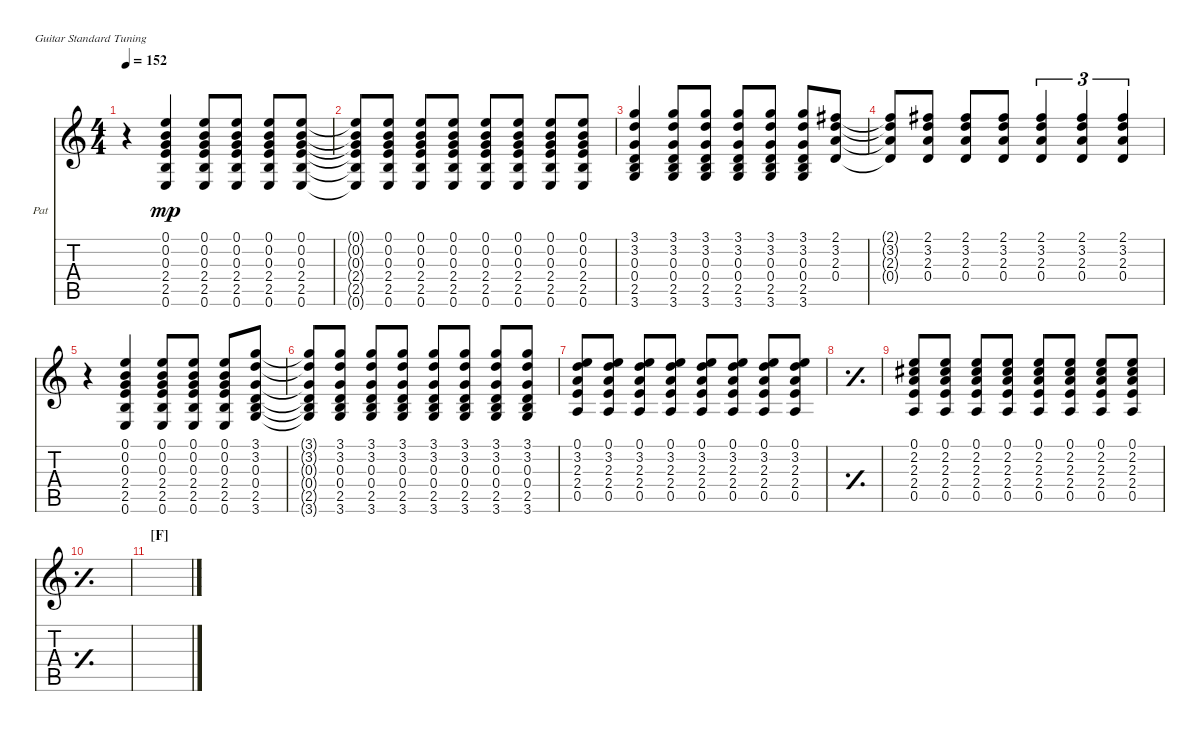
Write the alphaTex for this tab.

\defaultSystemsLayout 4
\bracketExtendMode nobrackets
\firstSystemTrackNameOrientation horizontal
\otherSystemsTrackNameOrientation horizontal
\track ("Guitar 3 (Pat Smear)" "Pat") {instrument distortionguitar}
\staff {score tabs}
\tuning (E4 B3 G3 D3 A2 E2)
\ts (4 4)
\tempo 152
\clef g2
\scale
0.333333
\ks c
r.4{dy mp} (0.6 2.5 2.4 0.1 0.2 0.3).4 (0.6 2.5 2.4 0.1 0.2 0.3).8 (0.6 2.5 2.4 0.1 0.2 0.3).8 (0.6 2.5 2.4 0.1 0.2 0.3).8 (0.6 2.5 2.4 0.1 0.2 0.3).8 |
\scale
0.333333 (0.6{t} 2.5{t} 2.4{t} 0.1{t} 0.2{t} 0.3{t}).8 (0.6 2.5 2.4 0.1 0.2 0.3).8 (0.6 2.5 2.4 0.1 0.2 0.3).8 (0.6 2.5 2.4 0.1 0.2 0.3).8 (0.6 2.5 2.4 0.1 0.2 0.3).8 (0.6 2.5 2.4 0.1 0.2 0.3).8 (0.6 2.5 2.4 0.1 0.2 0.3).8 (0.6 2.5 2.4 0.1 0.2 0.3).8 |
\scale
0.333333 (3.6 2.5 0.4 3.1 3.2 0.3).4 (3.6 2.5 0.4 3.1 3.2 0.3).8 (3.6 2.5 0.4 3.1 3.2 0.3).8 (3.6 2.5 0.4 3.1 3.2 0.3).8 (3.6 2.5 0.4 3.1 3.2 0.3).8 (3.6 2.5 0.4 3.1 3.2 0.3).8 (2.3 2.1 3.2 0.4).8 |
\scale
0.333333 (2.3{t} 2.1{t} 3.2{t} 0.4{t}).8 (2.3 2.1 3.2 0.4).8 (2.3 2.1 3.2 0.4).8 (2.3 2.1 3.2 0.4).8 (2.3 2.1 3.2 0.4).4{tu (3 2)} (2.3 2.1 3.2 0.4).4{tu (3 2)} (2.3 2.1 3.2 0.4).4{tu (3 2)} |
\scale
0.333333 r.4 (0.6 2.5 2.4 0.1 0.2 0.3).4 (0.6 2.5 2.4 0.1 0.2 0.3).8 (0.6 2.5 2.4 0.1 0.2 0.3).8 (0.6 2.5 2.4 0.1 0.2 0.3).8 (3.6 2.5 0.4 3.1 3.2 0.3).8 |
\scale
0.333333 (3.6{t} 2.5{t} 0.4{t} 3.1{t} 3.2{t} 0.3{t}).8 (3.6 2.5 0.4 3.1 3.2 0.3).8 (3.6 2.5 0.4 3.1 3.2 0.3).8 (3.6 2.5 0.4 3.1 3.2 0.3).8 (3.6 2.5 0.4 3.1 3.2 0.3).8 (3.6 2.5 0.4 3.1 3.2 0.3).8 (3.6 2.5 0.4 3.1 3.2 0.3).8 (3.6 2.5 0.4 3.1 3.2 0.3).8 |
\scale
0.333333 (3.2 2.3 2.4 0.5 0.1).8 (3.2 2.3 2.4 0.5 0.1).8 (3.2 2.3 2.4 0.5 0.1).8 (3.2 2.3 2.4 0.5 0.1).8 (3.2 2.3 2.4 0.5 0.1).8 (3.2 2.3 2.4 0.5 0.1).8 (3.2 2.3 2.4 0.5 0.1).8 (3.2 2.3 2.4 0.5 0.1).8 |
\simile simple
\scale
0.333333 |
\simile none
\scale
0.333333 (2.2 2.3 2.4 0.5 0.1).8 (2.2 2.3 2.4 0.5 0.1).8 (2.2 2.3 2.4 0.5 0.1).8 (2.2 2.3 2.4 0.5 0.1).8 (2.2 2.3 2.4 0.5 0.1).8 (2.2 2.3 2.4 0.5 0.1).8 (2.2 2.3 2.4 0.5 0.1).8 (2.2 2.3 2.4 0.5 0.1).8 |
\simile simple
\scale
0.333333 |
\section ("F" "")
\simile none
\scale
0.333333 |
\scale
0.333333 |
\scale
0.333333 |
\scale
0.333333 |
\scale
0.333333 |
\scale
0.333333
